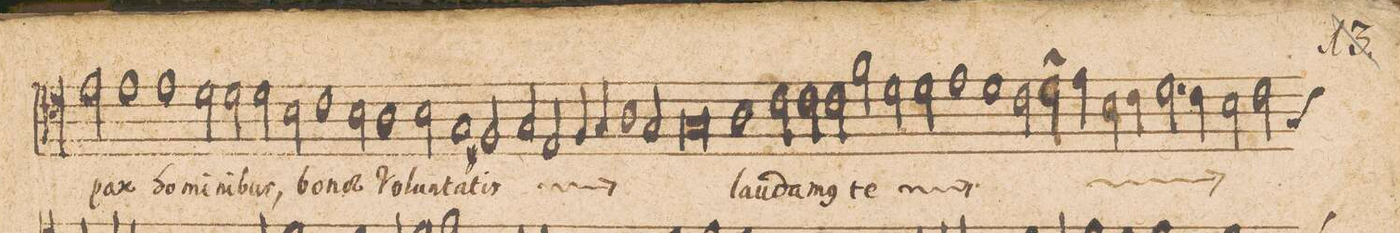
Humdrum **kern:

**kern	**text
*I"[ALTVS.]	*
*clefC4	*
*k[]	*
*met(c|)	*
*M2/1	*
2e\	pax
1e	ho-
1e\	-mi-
=8-	=8-
2d\	.
2d\	-ni-
2d\	-bus,
=9-	=9-
2B\	bo-
1cny	-nae
2B\	.
=10-	=10-
1A	vo-
2B\	-lun-
1G/	-ta-
=11-	=11-
2F#X/	.
2G/	-tis
*	*ij
2E/	bo-
=12-	=12-
4Fny/	-nae
4G/	vo-
1A	-lun-
2G/	-ta-
=13-	=13-
0G	-tis
*	*Xij
=14-	=14-
1A	lau-
2c\	-da-
2c\	-m(us)
=15-	=15-
2c\	te
*	*ij
2f\	lau-
2d\	-da-
2d\	-m(us)
=16-	=16-
1e	te
1d	lau-
=17-	=17-
2c\	-da-
2d\	.
4e\	.
2B\	.
4c\	.
=18-	=18-
2.d\	.
4c\	.
2B\	-m(us)
*custos:G	*
2c\	te
*	*Xij
=19-	=19-
*-	*-
